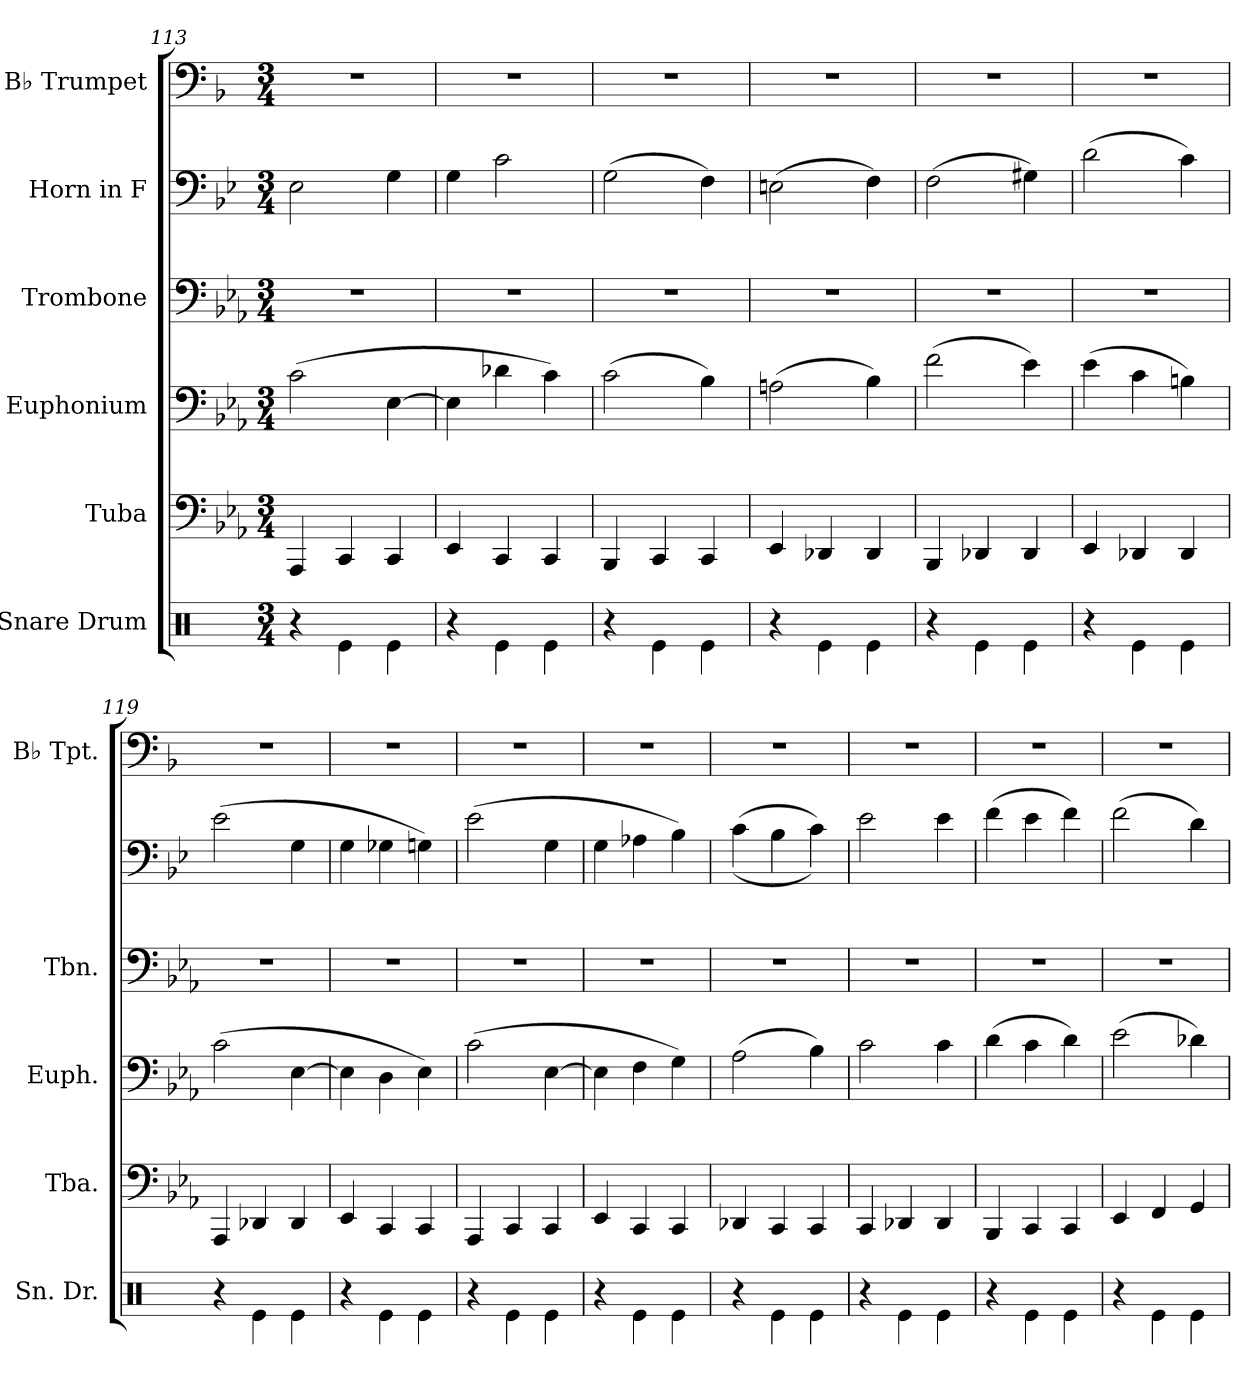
**kern	**kern	**kern	**kern	**kern	**kern
*part6	*part5	*part4	*part3	*part2	*part1
*staff6	*staff5	*staff4	*staff3	*staff2	*staff1
*I"Snare Drum	*I"Tuba	*I"Euphonium	*I"Trombone	*I"Horn in F	*I"B♭ Trumpet
*I'Sn. Dr.	*I'Tba.	*I'Euph.	*I'Tbn.	*	*I'B♭ Tpt.
*clefX	*clefF4	*clefF4	*clefF4	*clefF4	*clefF4
*	*	*	*	*ITrd4c7	*ITrd1c2
*k[]	*k[b-e-a-]	*k[b-e-a-]	*k[b-e-a-]	*k[b-e-a-]	*k[b-e-a-]
*M3/4	*M3/4	*M3/4	*M3/4	*M3/4	*M3/4
=113	=113	=113	=113	=113	=113
4r	4AAA-/	(2c\	2.r	2AA-\	2.r
4Re\	4CC/	.	.	.	.
4Re\	4CC/	[4E-\	.	4C\	.
=114	=114	=114	=114	=114	=114
4r	4EE-/	4E-\]	2.r	4C\	2.r
4Re\	4CC/	4d-X\	.	2F\	.
4Re\	4CC/	4c\)	.	.	.
=115	=115	=115	=115	=115	=115
4r	4BBB-/	(2c\	2.r	(2C\	2.r
4Re\	4CC/	.	.	.	.
4Re\	4CC/	4B-\)	.	4BB-\)	.
=116	=116	=116	=116	=116	=116
4r	4EE-/	(2An\	2.r	(2AAn\	2.r
4Re\	4DD-X/	.	.	.	.
4Re\	4DD-/	4B-\)	.	4BB-\)	.
=117	=117	=117	=117	=117	=117
4r	4BBB-/	(2f\	2.r	(2BB-\	2.r
4Re\	4DD-X/	.	.	.	.
4Re\	4DD-/	4e-\)	.	4C#X\)	.
=118	=118	=118	=118	=118	=118
4r	4EE-/	(4e-\	2.r	(2G\	2.r
4Re\	4DD-X/	4c\	.	.	.
4Re\	4DD-/	4Bn\)	.	4F\)	.
!!LO:LB:g=z
=119	=119	=119	=119	=119	=119
4r	4AAA-/	(2c\	2.r	(2A-\	2.r
4Re\	4DD-X/	.	.	.	.
4Re\	4DD-/	[4E-\	.	4C\	.
=120	=120	=120	=120	=120	=120
4r	4EE-/	4E-\]	2.r	4C\	2.r
4Re\	4CC/	4D\	.	4C-X\	.
4Re\	4CC/	4E-\)	.	4Cn\)	.
=121	=121	=121	=121	=121	=121
4r	4AAA-/	(2c\	2.r	(2A-\	2.r
4Re\	4CC/	.	.	.	.
4Re\	4CC/	[4E-\	.	4C\	.
=122	=122	=122	=122	=122	=122
4r	4EE-/	4E-\]	2.r	4C\	2.r
4Re\	4CC/	4F\	.	4D-X\	.
4Re\	4CC/	4G\)	.	4E-\)	.
=123	=123	=123	=123	=123	=123
4r	4DD-X/	(2A-\	2.r	((4F\	2.r
4Re\	4CC/	.	.	4E-\	.
4Re\	4CC/	4B-\)	.	4F\))	.
=124	=124	=124	=124	=124	=124
4r	4CC/	2c\	2.r	2A-\	2.r
4Re\	4DD-X/	.	.	.	.
4Re\	4DD-/	4c\	.	4A-\	.
=125	=125	=125	=125	=125	=125
4r	4BBB-/	(4d\	2.r	(4B-\	2.r
4Re\	4CC/	4c\	.	4A-\	.
4Re\	4CC/	4d\)	.	4B-\)	.
=126	=126	=126	=126	=126	=126
4r	4EE-/	(2e-\	2.r	(2B-\	2.r
4Re\	4FF/	.	.	.	.
4Re\	4GG/	4d-X\)	.	4G\)	.
=	=	=	=	=	=
*-	*-	*-	*-	*-	*-
